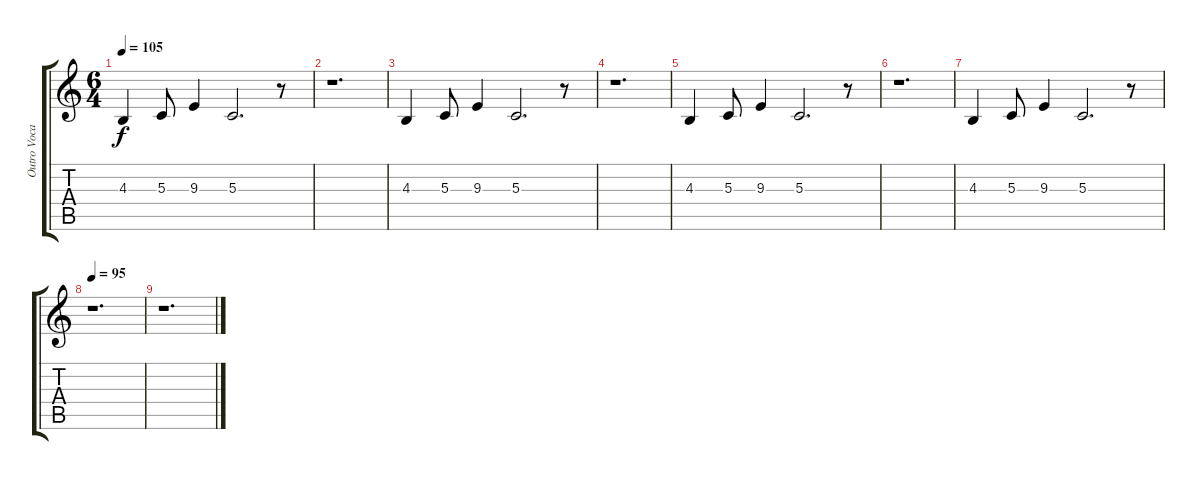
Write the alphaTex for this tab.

\track ("Outro Vocals (Right)" "Outro Voca") {instrument flute}
\staff {score tabs}
\tuning (E4 B3 G3 D3 A2 E2) {hide}
\ts (6 4)
\tempo 105
\clef g2
\ks c
4.3.4{dy f} 5.3.8 9.3.4 5.3.2{d} r.8 |
r.1{d} |
4.3.4 5.3.8 9.3.4 5.3.2{d} r.8 |
r.1{d} |
4.3.4 5.3.8 9.3.4 5.3.2{d} r.8 |
r.1{d} |
4.3.4 5.3.8 9.3.4 5.3.2{d} r.8 |
\tempo 95
r.1{d} |
r.1{d}
